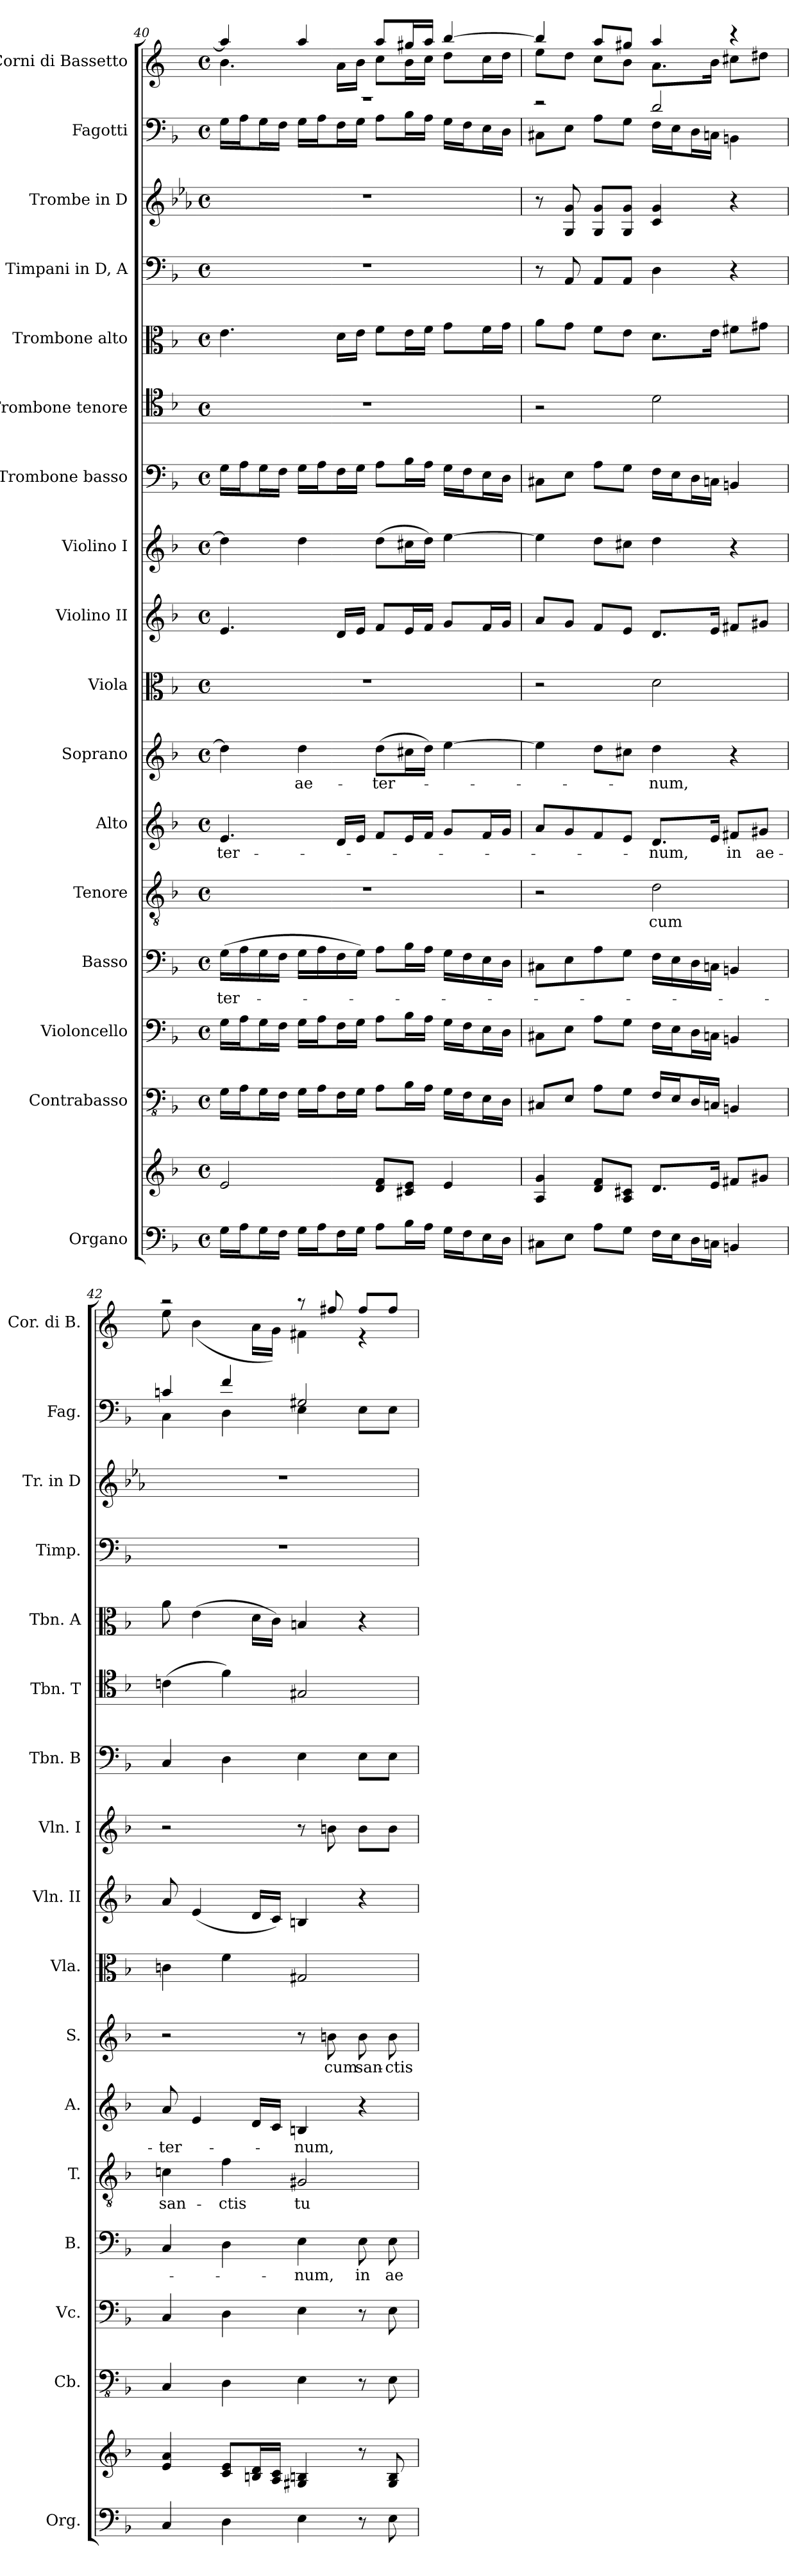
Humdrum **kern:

**kern	**kern	**kern	**kern	**kern	**text	**kern	**text	**kern	**text	**kern	**text	**kern	**kern	**kern	**kern	**kern	**kern	**kern	**kern	**kern	**kern	**text
*part17	*part17	*part16	*part15	*part14	*part14	*part13	*part13	*part12	*part12	*part11	*part11	*part10	*part9	*part8	*part7	*part6	*part5	*part4	*part3	*part2	*part1	*part1
*staff18	*staff17	*staff16	*staff15	*staff14	*staff14	*staff13	*staff13	*staff12	*staff12	*staff11	*staff11	*staff10	*staff9	*staff8	*staff7	*staff6	*staff5	*staff4	*staff3	*staff2	*staff1	*staff1
*I"Organo	*	*I"Contrabasso	*I"Violoncello	*I"Basso	*	*I"Tenore	*	*I"Alto	*	*I"Soprano	*	*I"Viola	*I"Violino II	*I"Violino I	*I"Trombone basso	*I"Trombone tenore	*I"Trombone alto	*I"Timpani in D, A	*I"Trombe in D	*I"Fagotti	*I"Corni di Bassetto	*
*I'Org.	*	*I'Cb.	*I'Vc.	*I'B.	*	*I'T.	*	*I'A.	*	*I'S.	*	*I'Vla.	*I'Vln. II	*I'Vln. I	*I'Tbn. B	*I'Tbn. T	*I'Tbn. A	*I'Timp.	*I'Tr. in D	*I'Fag.	*I'Cor. di B.	*
*clefF4	*clefG2	*clefFv4	*clefF4	*clefF4	*	*clefGv2	*	*clefG2	*	*clefG2	*	*clefC3	*clefG2	*clefG2	*clefF4	*clefC4	*clefC3	*clefF4	*clefG2	*clefF4	*clefG2	*
*	*	*	*	*	*	*	*	*	*	*	*	*	*	*	*	*	*	*	*ITrd-1c-2	*	*ITrd4c7	*
*k[b-]	*k[b-]	*k[b-]	*k[b-]	*k[b-]	*	*k[b-]	*	*k[b-]	*	*k[b-]	*	*k[b-]	*k[b-]	*k[b-]	*k[b-]	*k[b-]	*k[b-]	*k[b-]	*k[b-]	*k[b-]	*k[b-]	*
*M4/4	*M4/4	*M4/4	*M4/4	*M4/4	*	*M4/4	*	*M4/4	*	*M4/4	*	*M4/4	*M4/4	*M4/4	*M4/4	*M4/4	*M4/4	*M4/4	*M4/4	*M4/4	*M4/4	*
*met(c)	*met(c)	*met(c)	*met(c)	*met(c)	*	*met(c)	*	*met(c)	*	*met(c)	*	*met(c)	*met(c)	*met(c)	*met(c)	*met(c)	*met(c)	*met(c)	*met(c)	*met(c)	*met(c)	*
=40	=40	=40	=40	=40	=40	=40	=40	=40	=40	=40	=40	=40	=40	=40	=40	=40	=40	=40	=40	=40	=40	=40
!	!	!	!	!	!LO:LY:b	!	!	!	!LO:LY:b	!	!	!	!	!	!	!	!	!	!	!	!	!
*	*	*	*	*	*	*	*	*	*	*	*	*	*	*	*	*	*	*	*	*^	*^	*
16G\LL	2e/	16GG\LL	16G\LL	(>16G\LL	-ter-	1r	.	4.e/	-ter-	4dd\]	.	1r	4.e/	4dd\]	16G\LL	1r	4.e\	1r	1r	1r	16G\LL	4dd/]	4.e\	.
16A\J	.	16AA\J	16A\J	16A\	.	.	.	.	.	.	.	.	.	.	16A\J	.	.	.	.	.	16A\J	.	.	.
16G\L	.	16GG\L	16G\L	16G\	.	.	.	.	.	.	.	.	.	.	16G\L	.	.	.	.	.	16G\L	.	.	.
16F\JJ	.	16FF\JJ	16F\JJ	16F\JJ	.	.	.	.	.	.	.	.	.	.	16F\JJ	.	.	.	.	.	16F\JJ	.	.	.
!	!	!	!	!	!	!	!	!	!	!	!LO:LY:b	!	!	!	!	!	!	!	!	!	!	!	!	!
16G\LL	.	16GG\LL	16G\LL	16G\LL	.	.	.	.	.	4dd\	ae-	.	.	4dd\	16G\LL	.	.	.	.	.	16G\LL	4dd/	.	.
16A\J	.	16AA\J	16A\J	16A\	.	.	.	.	.	.	.	.	.	.	16A\J	.	.	.	.	.	16A\J	.	.	.
16F\L	.	16FF\L	16F\L	16F\	.	.	.	16d/LL	.	.	.	.	16d/LL	.	16F\L	.	16d\LL	.	.	.	16F\L	.	16d\LL	.
16G\JJ	.	16GG\JJ	16G\JJ	16G\JJ)	.	.	.	16e/JJ	.	.	.	.	16e/JJ	.	16G\JJ	.	16e\JJ	.	.	.	16G\JJ	.	16e\JJ	.
!	!	!	!	!	!	!	!	!	!	!	!LO:LY:b	!	!	!	!	!	!	!	!	!	!	!	!	!
8A\L	8d/ 8f/L	8AA\L	8A\L	8A\L	.	.	.	8f/L	.	(>8dd\L	-ter-	.	8f/L	(>8dd\L	8A\L	.	8f\L	.	.	.	8A\L	8dd/L	8f\L	.
16B-\L	8c#X/ 8e/J	16BB-\L	16B-\L	16B-\L	.	.	.	16e/L	.	16cc#X\L	.	.	16e/L	16cc#X\L	16B-\L	.	16e\L	.	.	.	16B-\L	16cc#X/L	16e\L	.
16A\JJ	.	16AA\JJ	16A\JJ	16A\JJ	.	.	.	16f/JJ	.	16dd\JJ)	.	.	16f/JJ	16dd\JJ)	16A\JJ	.	16f\JJ	.	.	.	16A\JJ	16dd/JJ	16f\JJ	.
16G\LL	4e/	16GG\LL	16G\LL	16G\LL	.	.	.	8g/L	.	[4ee\	.	.	8g/L	[4ee\	16G\LL	.	8g\L	.	.	.	16G\LL	[4ee/	8g\L	.
16F\J	.	16FF\J	16F\J	16F\	.	.	.	.	.	.	.	.	.	.	16F\J	.	.	.	.	.	16F\J	.	.	.
16E\L	.	16EE\L	16E\L	16E\	.	.	.	16f/L	.	.	.	.	16f/L	.	16E\L	.	16f\L	.	.	.	16E\L	.	16f\L	.
16D\JJ	.	16DD\JJ	16D\JJ	16D\JJ	.	.	.	16g/JJ	.	.	.	.	16g/JJ	.	16D\JJ	.	16g\JJ	.	.	.	16D\JJ	.	16g\JJ	.
=41	=41	=41	=41	=41	=41	=41	=41	=41	=41	=41	=41	=41	=41	=41	=41	=41	=41	=41	=41	=41	=41	=41	=41	=41
8C#X\L	4A/ 4g/	8CC#X/L	8C#X\L	8C#X\L	.	2r	.	8a/L	.	4ee\]	.	2r	8a/L	4ee\]	8C#X\L	2r	8a\L	8r	8r	2r	8C#X\L	4ee/]	8a\L	.
8E\J	.	8EE/J	8E\J	8E\	.	.	.	8g/	.	.	.	.	8g/J	.	8E\J	.	8g\J	8AA/	8A/ 8a/	.	8E\J	.	8g\J	.
8A\L	8d/ 8f/L	8AA\L	8A\L	8A\	.	.	.	8f/	.	8dd\L	.	.	8f/L	8dd\L	8A\L	.	8f\L	8AA/L	8A/ 8a/L	.	8A\L	8dd/L	8f\L	.
8G\J	8A/ 8c#X/J	8GG\J	8G\J	8G\J	.	.	.	8e/J	.	8cc#X\J	.	.	8e/J	8cc#X\J	8G\J	.	8e\J	8AA/J	8A/ 8a/J	.	8G\J	8cc#X/J	8e\J	.
!	!	!	!	!	!	!	!LO:LY:b	!	!LO:LY:b	!	!LO:LY:b	!	!	!	!	!	!	!	!	!	!	!	!	!
16F\LL	8.d/L	16FF/LL	16F\LL	16F\LL	.	2d\	cum	8.d/L	-num,	4dd\	num,	2d\	8.d/L	4dd\	16F\LL	2d\	8.d\L	4D\	4d/ 4a/	2d/	16F\LL	4dd/	8.d\L	.
16E\J	.	16EE/J	16E\J	16E\	.	.	.	.	.	.	.	.	.	.	16E\J	.	.	.	.	.	16E\J	.	.	.
16D\L	.	16DD/L	16D\L	16D\	.	.	.	.	.	.	.	.	.	.	16D\L	.	.	.	.	.	16D\L	.	.	.
16Cn\JJ	16e/Jk	16CCn/JJ	16Cn\JJ	16Cn\JJ	.	.	.	16e/Jk	.	.	.	.	16e/Jk	.	16Cn\JJ	.	16e\Jk	.	.	.	16Cn\JJ	.	16e\Jk	.
!	!	!	!	!	!	!	!	!	!LO:LY:b	!	!	!	!	!	!	!	!	!	!	!	!	!	!	!
4BBn/	8f#X/L	4BBBn/	4BBn/	4BBn/	.	.	.	8f#X/L	in	4r	.	.	8f#X/L	4r	4BBn/	.	8f#X\L	4r	4r	.	4BBn\	4r	8f#X\L	.
!	!	!	!	!	!	!	!	!	!LO:LY:b	!	!	!	!	!	!	!	!	!	!	!	!	!	!	!
.	8g#X/J	.	.	.	.	.	.	8g#X/J	ae-	.	.	.	8g#X/J	.	.	.	8g#X\J	.	.	.	.	.	8g#X\J	.
=42	=42	=42	=42	=42	=42	=42	=42	=42	=42	=42	=42	=42	=42	=42	=42	=42	=42	=42	=42	=42	=42	=42	=42	=42
!	!	!	!	!	!	!	!LO:LY:b	!	!LO:LY:b	!	!	!	!	!	!	!	!	!	!	!	!	!	!	!
4C/	4e/ 4a/	4CC/	4C/	4C/	.	4cn\	san-	8a/	-ter-	2r	.	4cn\	8a/	2r	4C/	(>4cn\	8a\	1r	1r	4cn/	4C\	2r	8a\	.
.	.	.	.	.	.	.	.	4e/	.	.	.	.	(<4e/	.	.	.	(>4e\	.	.	.	.	.	(<4e\	.
!	!	!	!	!	!	!	!LO:LY:b	!	!	!	!	!	!	!	!	!	!	!	!	!	!	!	!	!
4D\	8c/ 8e/L	4DD\	4D\	4D\	.	4f\	-ctis	.	.	.	.	4f\	.	.	4D\	4f\)	.	.	.	4f/	4D\	.	.	.
.	16Bn/ 16d/L	.	.	.	.	.	.	16d/LL	.	.	.	.	16d/LL	.	.	.	16d\LL	.	.	.	.	.	16d\LL	.
.	16A/ 16c/JJ	.	.	.	.	.	.	16c/JJ	.	.	.	.	16c/JJ)	.	.	.	16c\JJ)	.	.	.	.	.	16c\JJ)	.
!	!	!	!	!	!LO:LY:b	!	!LO:LY:b	!	!LO:LY:b	!	!	!	!	!	!	!	!	!	!	!	!	!	!	!
4E\	4G#X/ 4Bn/	4EE\	4E\	4E\	-num,	2G#X/	tu-	4Bn/	-num,	8r	.	2G#X/	4Bn/	8r	4E\	2G#X/	4Bn/	.	.	2G#X/	4E\	8r	4Bn\	.
!	!	!	!	!	!	!	!	!	!	!	!LO:LY:b	!	!	!	!	!	!	!	!	!	!	!	!	!
.	.	.	.	.	.	.	.	.	.	8bn\	cum	.	.	8bn\	.	.	.	.	.	.	.	8bn/	.	.
!	!	!	!	!	!LO:LY:b	!	!	!	!	!	!LO:LY:b	!	!	!	!	!	!	!	!	!	!	!	!	!
8r	8r	8r	8r	8E\	in	.	.	4r	.	8b\	san-	.	4r	8b\L	8E\L	.	4r	.	.	.	8E\L	8b/L	4r	.
!	!	!	!	!	!LO:LY:b	!	!	!	!	!	!LO:LY:b	!	!	!	!	!	!	!	!	!	!	!	!	!
8E\	8G#/ 8B/	8EE\	8E\	8E\	ae-	.	.	.	.	8b\	-ctis	.	.	8b\J	8E\J	.	.	.	.	.	8E\J	8b/J	.	.
*	*	*	*	*	*	*	*	*	*	*	*	*	*	*	*	*	*	*	*	*v	*v	*	*	*
*	*	*	*	*	*	*	*	*	*	*	*	*	*	*	*	*	*	*	*	*	*v	*v	*
=	=	=	=	=	=	=	=	=	=	=	=	=	=	=	=	=	=	=	=	=	=	=
*-	*-	*-	*-	*-	*-	*-	*-	*-	*-	*-	*-	*-	*-	*-	*-	*-	*-	*-	*-	*-	*-	*-
